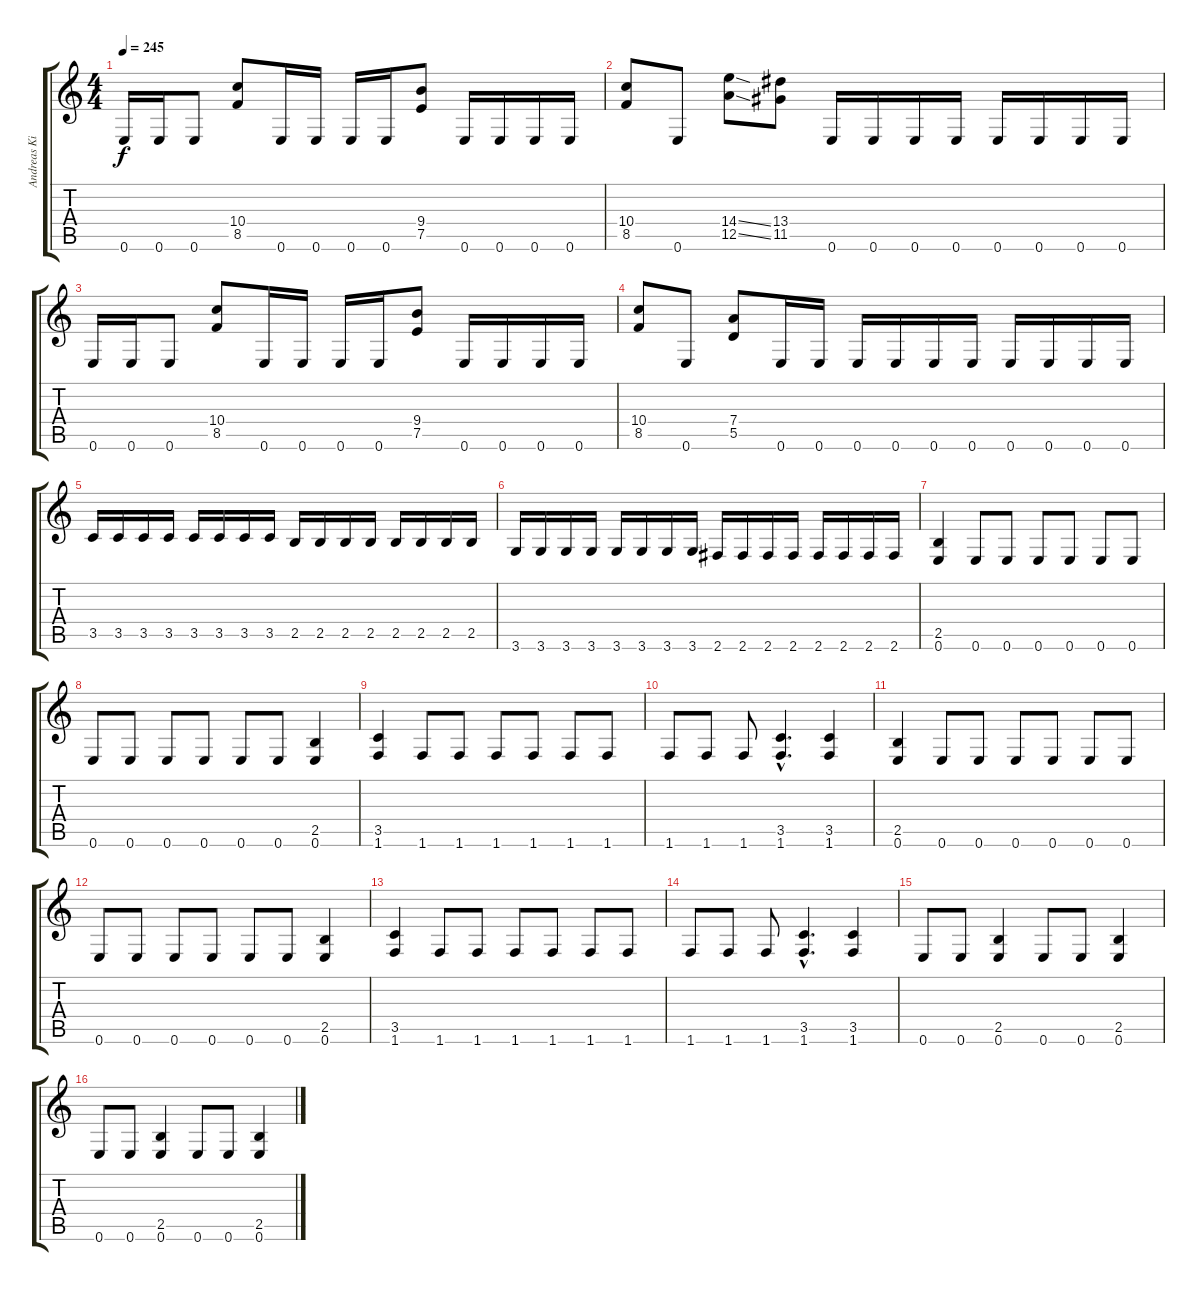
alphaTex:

\track ("Andreas Kisser" "Andreas Ki") {instrument distortionguitar}
\staff {score tabs}
\tuning (E4 B3 G3 D3 A2 E2) {hide}
\ts (4 4)
\tempo 245
\clef g2
\ks c
0.6.16{dy f} 0.6.16 0.6.8 (10.4 8.5).8 0.6.16 0.6.16 0.6.16 0.6.16 (9.4 7.5).8 0.6.16 0.6.16 0.6.16 0.6.16 |
(10.4 8.5).8 0.6.8 (14.4{ss} 12.5{ss}).8 (13.4 11.5).8 0.6.16 0.6.16 0.6.16 0.6.16 0.6.16 0.6.16 0.6.16 0.6.16 |
0.6.16 0.6.16 0.6.8 (10.4 8.5).8 0.6.16 0.6.16 0.6.16 0.6.16 (9.4 7.5).8 0.6.16 0.6.16 0.6.16 0.6.16 |
(10.4 8.5).8 0.6.8 (7.4 5.5).8 0.6.16 0.6.16 0.6.16 0.6.16 0.6.16 0.6.16 0.6.16 0.6.16 0.6.16 0.6.16 |
3.5.16 3.5.16 3.5.16 3.5.16 3.5.16 3.5.16 3.5.16 3.5.16 2.5.16 2.5.16 2.5.16 2.5.16 2.5.16 2.5.16 2.5.16 2.5.16 |
3.6.16 3.6.16 3.6.16 3.6.16 3.6.16 3.6.16 3.6.16 3.6.16 2.6.16 2.6.16 2.6.16 2.6.16 2.6.16 2.6.16 2.6.16 2.6.16 |
(2.5 0.6).4 0.6.8 0.6.8 0.6.8 0.6.8 0.6.8 0.6.8 |
0.6.8 0.6.8 0.6.8 0.6.8 0.6.8 0.6.8 (2.5 0.6).4 |
(3.5 1.6).4 1.6.8 1.6.8 1.6.8 1.6.8 1.6.8 1.6.8 |
1.6.8 1.6.8 1.6.8 (3.5{hac} 1.6{hac}).4{d} (3.5 1.6).4 |
(2.5 0.6).4 0.6.8 0.6.8 0.6.8 0.6.8 0.6.8 0.6.8 |
0.6.8 0.6.8 0.6.8 0.6.8 0.6.8 0.6.8 (2.5 0.6).4 |
(3.5 1.6).4 1.6.8 1.6.8 1.6.8 1.6.8 1.6.8 1.6.8 |
1.6.8 1.6.8 1.6.8 (3.5{hac} 1.6{hac}).4{d} (3.5 1.6).4 |
0.6.8 0.6.8 (2.5 0.6).4 0.6.8 0.6.8 (2.5 0.6).4 |
0.6.8 0.6.8 (2.5 0.6).4 0.6.8 0.6.8 (2.5 0.6).4
